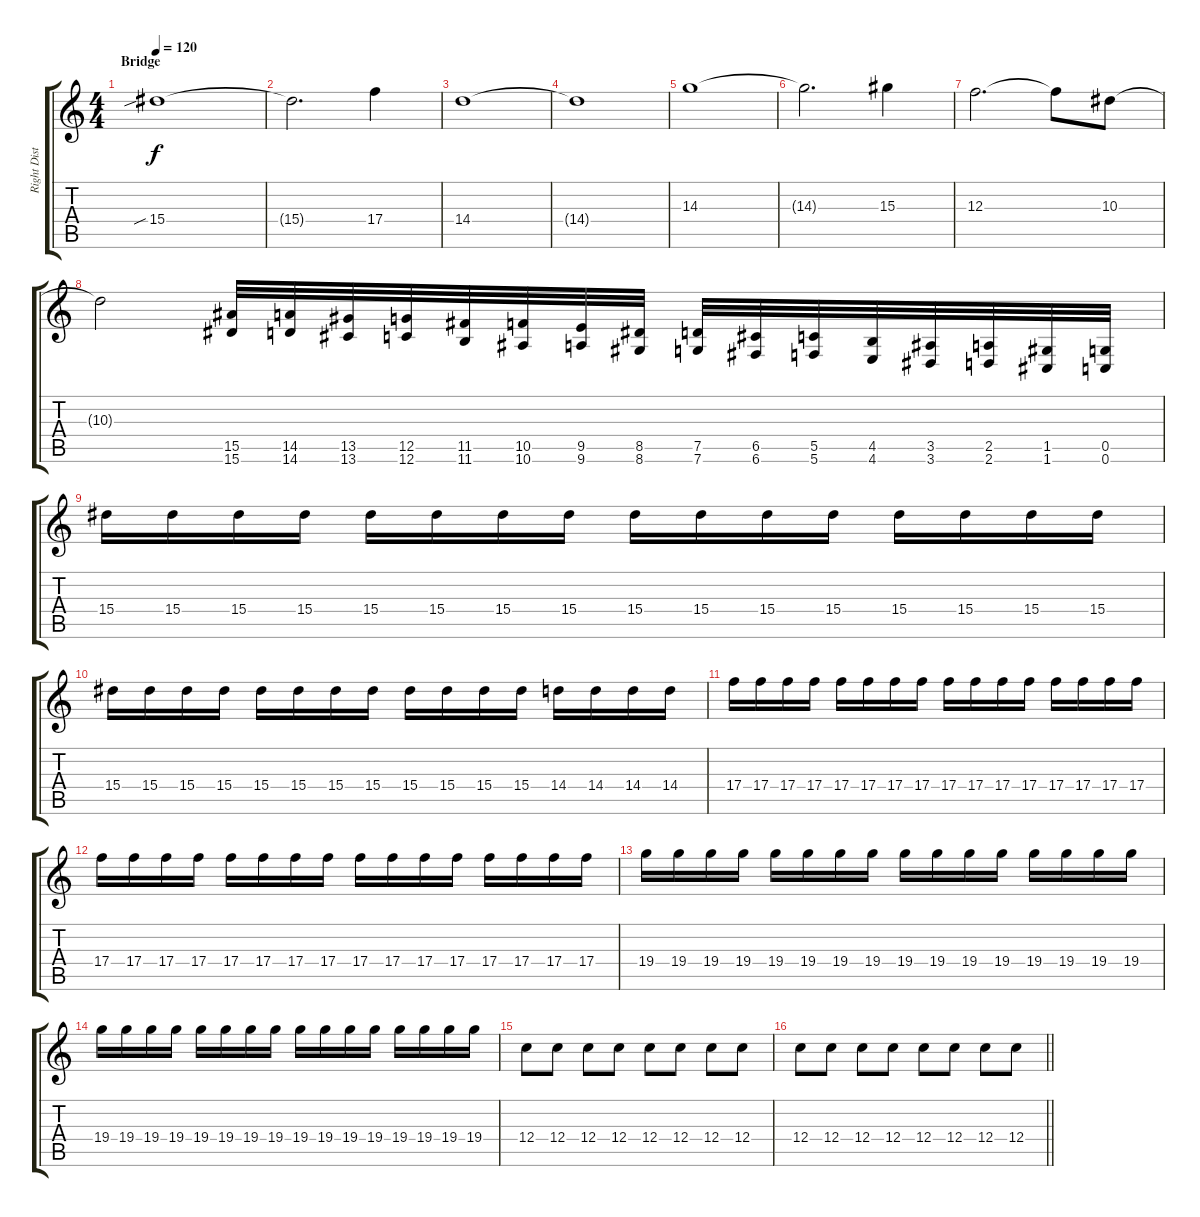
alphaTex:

\track ("Right Distorted" "Right Dist") {instrument distortionguitar}
\staff {score tabs}
\tuning (D4 A3 F3 C3 G2 C2) {hide}
\ts (4 4)
\section ("" "Bridge")
\tempo 120
\clef g2
\ks c
15.4{sib}.1{dy f} |
15.4{t}.2{d} 17.4.4 |
14.4.1 |
14.4{t}.1 |
14.3.1 |
14.3{t}.2{d} 15.3.4 |
12.3.2{d} 12.3{t}.8 10.3.8 |
10.3{t}.2 (15.5 15.6).32{instrument guitarfretnoise} (14.5 14.6).32 (13.5 13.6).32 (12.5 12.6).32 (11.5 11.6).32 (10.5 10.6).32 (9.5 9.6).32 (8.5 8.6).32 (7.5 7.6).32 (6.5 6.6).32 (5.5 5.6).32 (4.5 4.6).32 (3.5 3.6).32 (2.5 2.6).32 (1.5 1.6).32 (0.5 0.6).32 |
15.4.16{instrument distortionguitar} 15.4.16 15.4.16 15.4.16 15.4.16 15.4.16 15.4.16 15.4.16 15.4.16 15.4.16 15.4.16 15.4.16 15.4.16 15.4.16 15.4.16 15.4.16 |
15.4.16 15.4.16 15.4.16 15.4.16 15.4.16 15.4.16 15.4.16 15.4.16 15.4.16 15.4.16 15.4.16 15.4.16 14.4.16 14.4.16 14.4.16 14.4.16 |
17.4.16 17.4.16 17.4.16 17.4.16 17.4.16 17.4.16 17.4.16 17.4.16 17.4.16 17.4.16 17.4.16 17.4.16 17.4.16 17.4.16 17.4.16 17.4.16 |
17.4.16 17.4.16 17.4.16 17.4.16 17.4.16 17.4.16 17.4.16 17.4.16 17.4.16 17.4.16 17.4.16 17.4.16 17.4.16 17.4.16 17.4.16 17.4.16 |
19.4.16 19.4.16 19.4.16 19.4.16 19.4.16 19.4.16 19.4.16 19.4.16 19.4.16 19.4.16 19.4.16 19.4.16 19.4.16 19.4.16 19.4.16 19.4.16 |
19.4.16 19.4.16 19.4.16 19.4.16 19.4.16 19.4.16 19.4.16 19.4.16 19.4.16 19.4.16 19.4.16 19.4.16 19.4.16 19.4.16 19.4.16 19.4.16 |
12.4.8 12.4.8 12.4.8 12.4.8 12.4.8 12.4.8 12.4.8 12.4.8 |
\barLineRight lightlight
12.4.8 12.4.8 12.4.8 12.4.8 12.4.8 12.4.8 12.4.8 12.4.8
